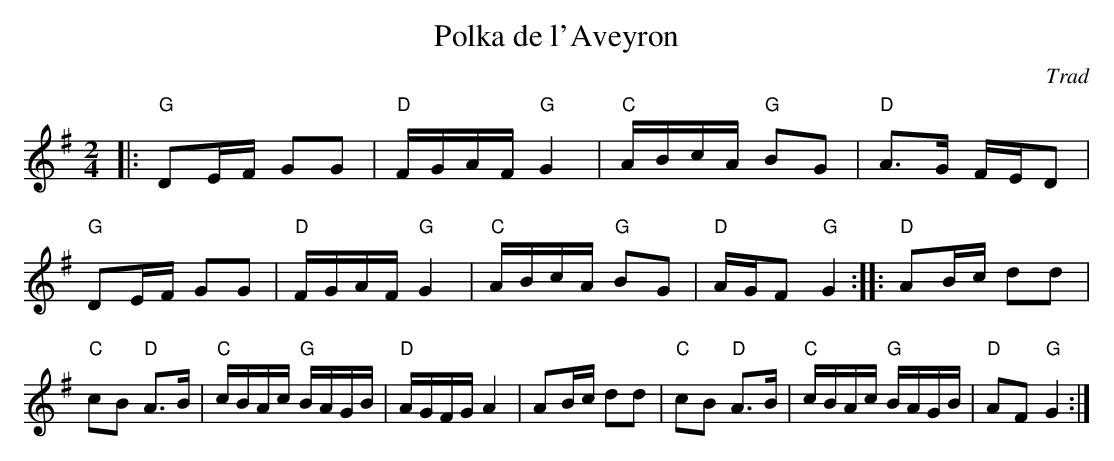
X:1
T:Polka de l'Aveyron
C:Trad
E:13
L:1/8
M:2/4
K:G
|:"G"DE/F/ GG|"D"F/G/A/F/ "G"G2|"C"A/B/c/A/ "G"BG|"D"A>G F/E/D|\
"G"DE/F/ GG|"D"F/G/A/F/ "G"G2|"C"A/B/c/A/ "G"BG|"D"A/G/F "G"G2::\
"D"AB/c/ dd|"C"cB "D"A>B|"C"c/B/A/c/ "G"B/A/G/B/|"D"A/G/F/G/ A2|\
AB/c/ dd|"C"cB "D"A>B|"C"c/B/A/c/ "G"B/A/G/B/|"D"AF "G"G2:|**
